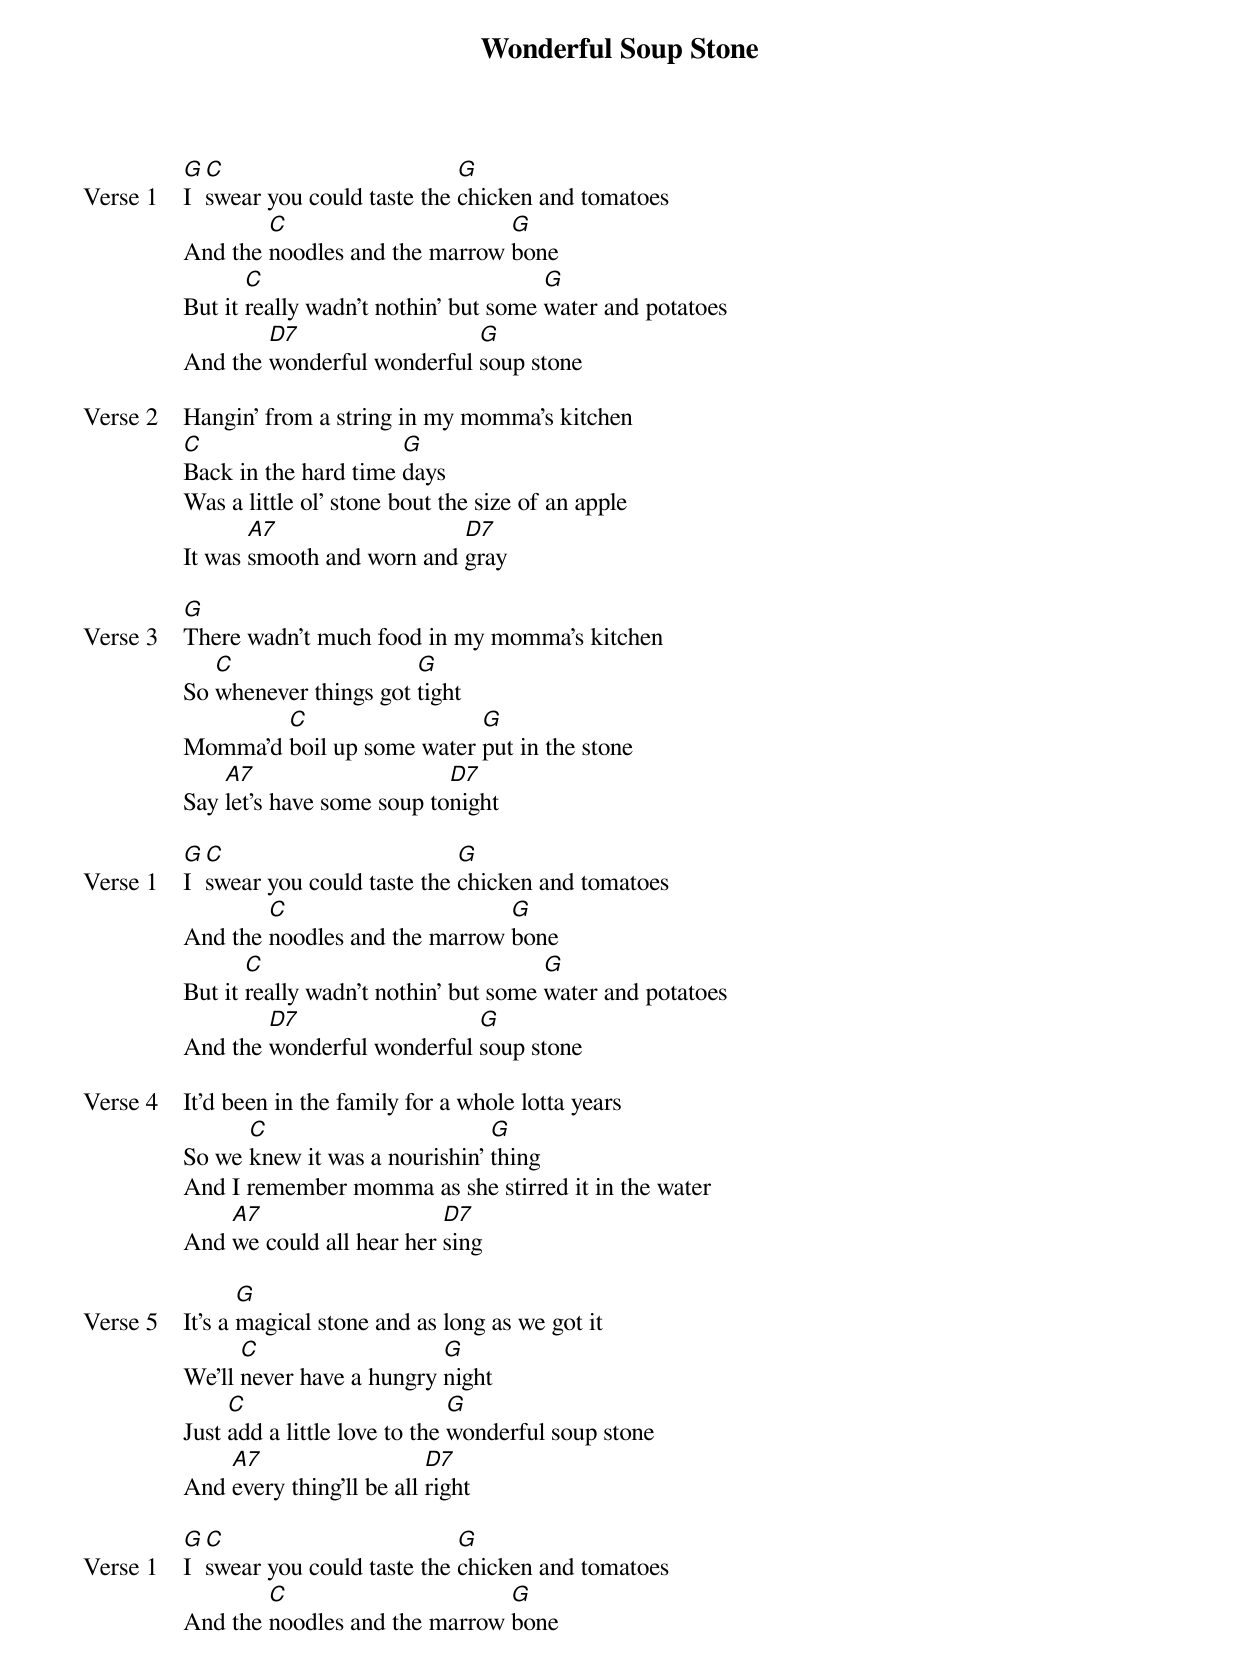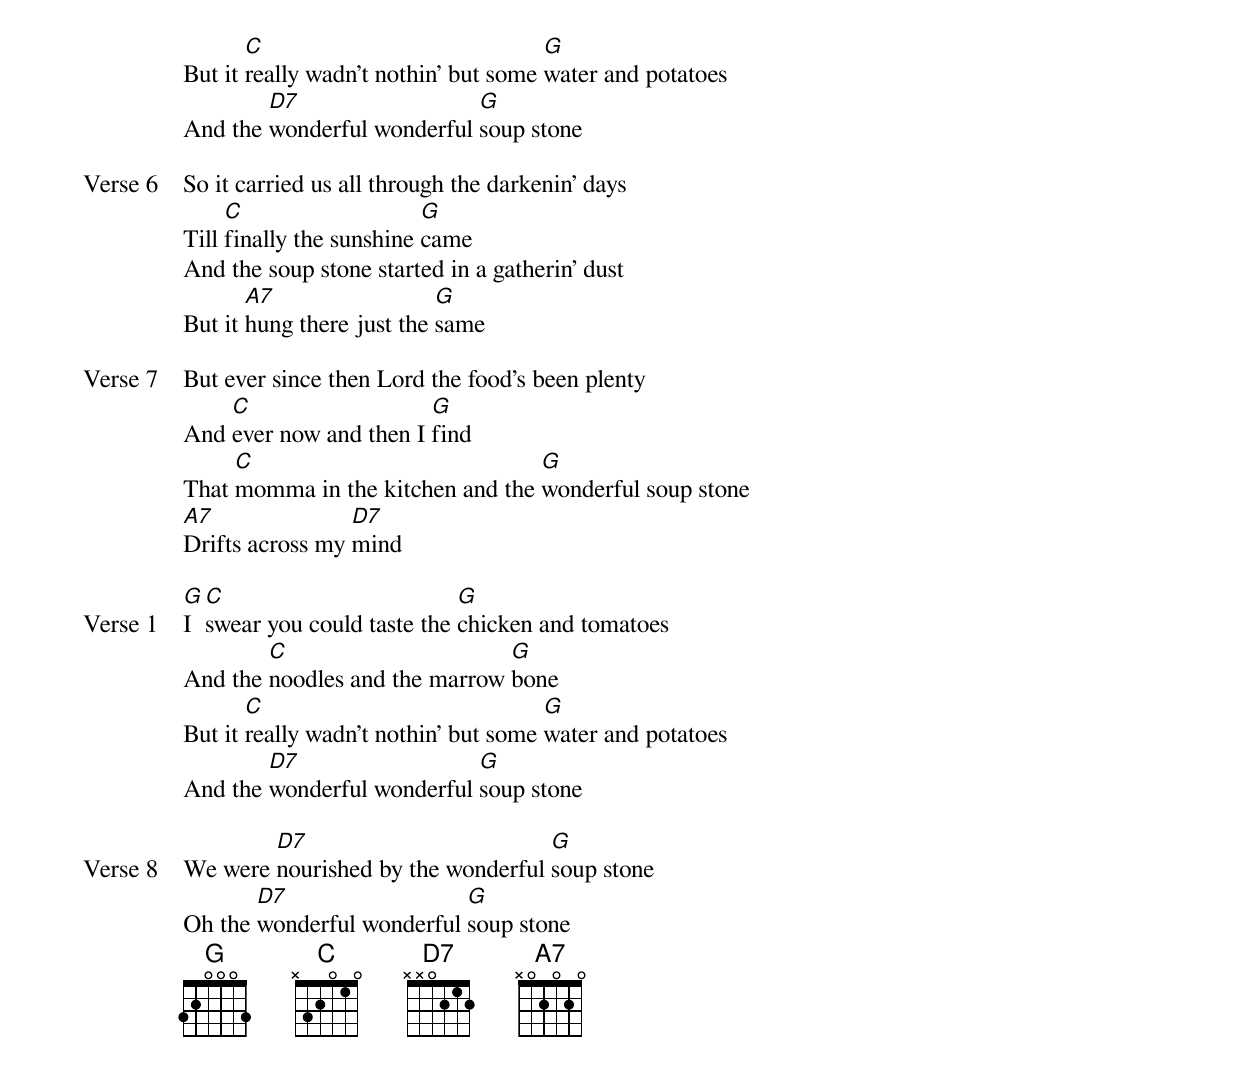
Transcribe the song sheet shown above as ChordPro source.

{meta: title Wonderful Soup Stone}
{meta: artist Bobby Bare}
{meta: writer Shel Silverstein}

{start_of_verse: Verse 1}
[G]I [C]swear you could taste the [G]chicken and tomatoes
And the [C]noodles and the marrow [G]bone
But it [C]really wadn't nothin' but some [G]water and potatoes
And the [D7]wonderful wonderful [G]soup stone
{end_of_verse}

{start_of_verse: Verse 2}
Hangin' from a string in my momma's kitchen
[C]Back in the hard time [G]days
Was a little ol' stone bout the size of an apple
It was [A7]smooth and worn and [D7]gray
{end_of_verse}

{start_of_verse: Verse 3}
[G]There wadn't much food in my momma's kitchen
So [C]whenever things got [G]tight
Momma'd [C]boil up some water [G]put in the stone
Say [A7]let's have some soup to[D7]night
{end_of_verse}

{start_of_verse: Verse 1}
[G]I [C]swear you could taste the [G]chicken and tomatoes
And the [C]noodles and the marrow [G]bone
But it [C]really wadn't nothin' but some [G]water and potatoes
And the [D7]wonderful wonderful [G]soup stone
{end_of_verse}

{start_of_verse: Verse 4}
It'd been in the family for a whole lotta years
So we [C]knew it was a nourishin' [G]thing
And I remember momma as she stirred it in the water
And [A7]we could all hear her [D7]sing
{end_of_verse}

{start_of_verse: Verse 5}
It's a [G]magical stone and as long as we got it
We'll [C]never have a hungry [G]night
Just [C]add a little love to the [G]wonderful soup stone
And [A7]every thing'll be all [D7]right
{end_of_verse}

{start_of_verse: Verse 1}
[G]I [C]swear you could taste the [G]chicken and tomatoes
And the [C]noodles and the marrow [G]bone
But it [C]really wadn't nothin' but some [G]water and potatoes
And the [D7]wonderful wonderful [G]soup stone
{end_of_verse}

{start_of_verse: Verse 6}
So it carried us all through the darkenin' days
Till [C]finally the sunshine [G]came
And the soup stone started in a gatherin' dust
But it [A7]hung there just the [G]same
{end_of_verse}

{start_of_verse: Verse 7}
But ever since then Lord the food's been plenty
And [C]ever now and then I [G]find
That [C]momma in the kitchen and the [G]wonderful soup stone
[A7]Drifts across my [D7]mind
{end_of_verse}

{start_of_verse: Verse 1}
[G]I [C]swear you could taste the [G]chicken and tomatoes
And the [C]noodles and the marrow [G]bone
But it [C]really wadn't nothin' but some [G]water and potatoes
And the [D7]wonderful wonderful [G]soup stone
{end_of_verse}

{start_of_verse: Verse 8}
We were [D7]nourished by the wonderful [G]soup stone
Oh the [D7]wonderful wonderful [G]soup stone
{end_of_verse}
